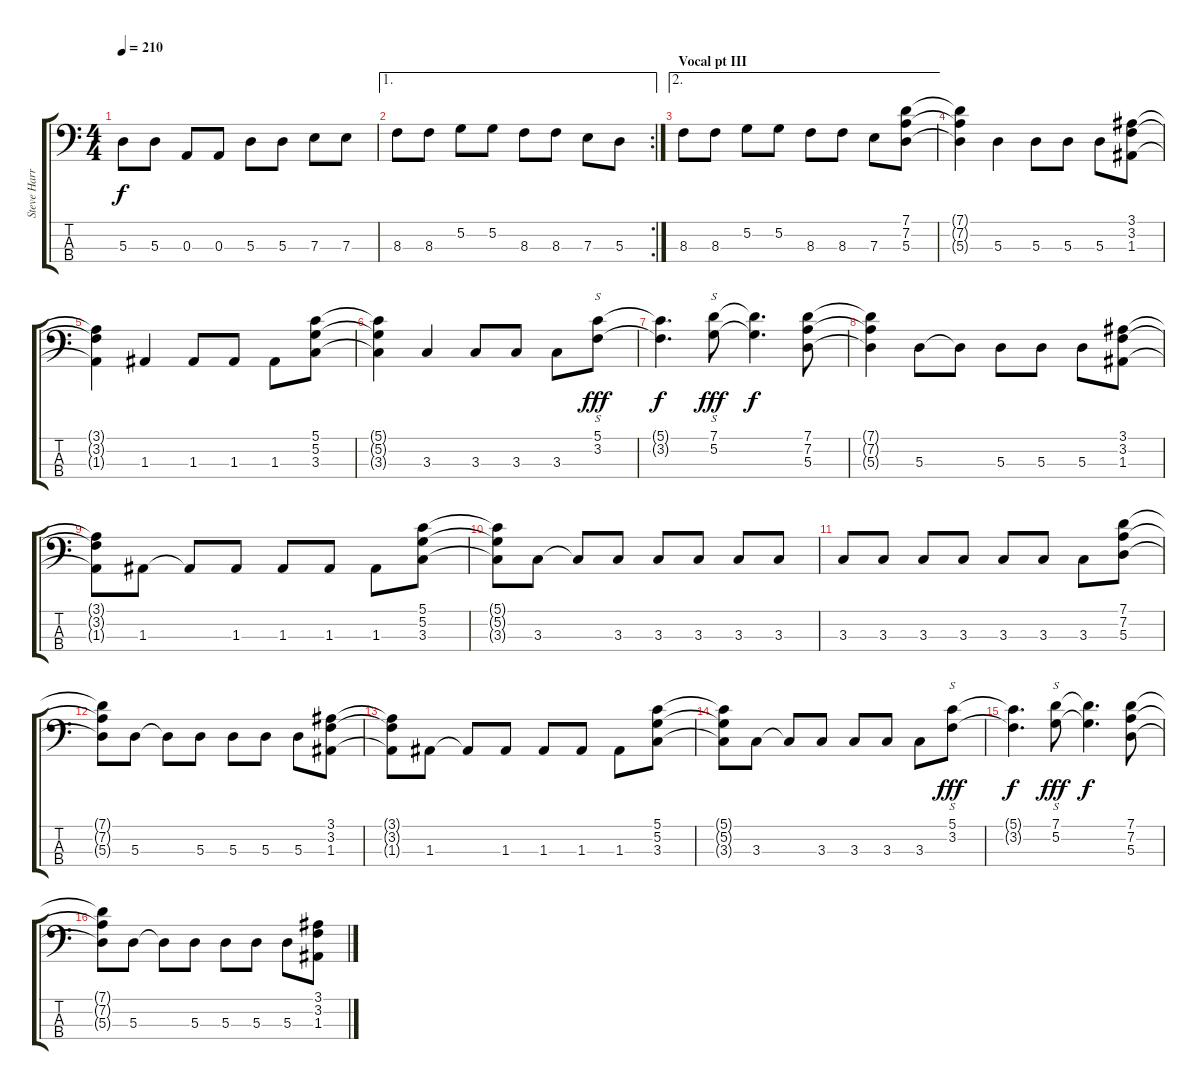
\track ("Steve Harris" "Steve Harr") {instrument electricbasspick}
\staff {score tabs}
\tuning (G2 D2 A1 E1) {hide}
\ts (4 4)
\tempo 210
\clef f4
\ks c
5.3{t}.8{dy f} 5.3.8 0.3.8 0.3.8 5.3.8 5.3.8 7.3.8 7.3.8 |
\ae 1
\rc 2
8.3.8 8.3.8 5.2.8 5.2.8 8.3.8 8.3.8 7.3.8 5.3.8 |
\ae 2
\section ("" "Vocal pt III")
8.3.8 8.3.8 5.2.8 5.2.8 8.3.8 8.3.8 7.3.8 (7.1 7.2 5.3).8 |
(7.1{t} 7.2{t} 5.3{t}).4 5.3.4 5.3.8 5.3.8 5.3.8 (3.1 3.2 1.3).8 |
(3.1{t} 3.2{t} 1.3{t}).4 1.3.4 1.3.8 1.3.8 1.3.8 (5.1 5.2 3.3).8 |
(5.1{t} 5.2{t} 3.3{t}).4 3.3.4 3.3.8 3.3.8 3.3.8 (5.1 3.2).8{s dy fff instrument slapbass1} |
(5.1{t} 3.2{t}).4{d dy f} (7.1 5.2).8{s dy fff} (7.1{t} 5.2{t}).4{d dy f} (7.1 7.2 5.3).8{instrument electricbasspick} |
(7.1{t} 7.2{t} 5.3{t}).4 5.3.8 5.3{t}.8 5.3.8 5.3.8 5.3.8 (3.1 3.2 1.3).8 |
(3.1{t} 3.2{t} 1.3{t}).8 1.3.8 1.3{t}.8 1.3.8 1.3.8 1.3.8 1.3.8 (5.1 5.2 3.3).8 |
(5.1{t} 5.2{t} 3.3{t}).8 3.3.8 3.3{t}.8 3.3.8 3.3.8 3.3.8 3.3.8 3.3.8 |
3.3.8 3.3.8 3.3.8 3.3.8 3.3.8 3.3.8 3.3.8 (7.1 7.2 5.3).8 |
(7.1{t} 7.2{t} 5.3{t}).8 5.3.8 5.3{t}.8 5.3.8 5.3.8 5.3.8 5.3.8 (3.1 3.2 1.3).8 |
(3.1{t} 3.2{t} 1.3{t}).8 1.3.8 1.3{t}.8 1.3.8 1.3.8 1.3.8 1.3.8 (5.1 5.2 3.3).8 |
(5.1{t} 5.2{t} 3.3{t}).8 3.3.8 3.3{t}.8 3.3.8 3.3.8 3.3.8 3.3.8 (5.1 3.2).8{s dy fff instrument slapbass1} |
(5.1{t} 3.2{t}).4{d dy f} (7.1 5.2).8{s dy fff} (7.1{t} 5.2{t}).4{d dy f} (7.1 7.2 5.3).8{instrument electricbasspick} |
(7.1{t} 7.2{t} 5.3{t}).8 5.3.8 5.3{t}.8 5.3.8 5.3.8 5.3.8 5.3.8 (3.1 3.2 1.3).8
